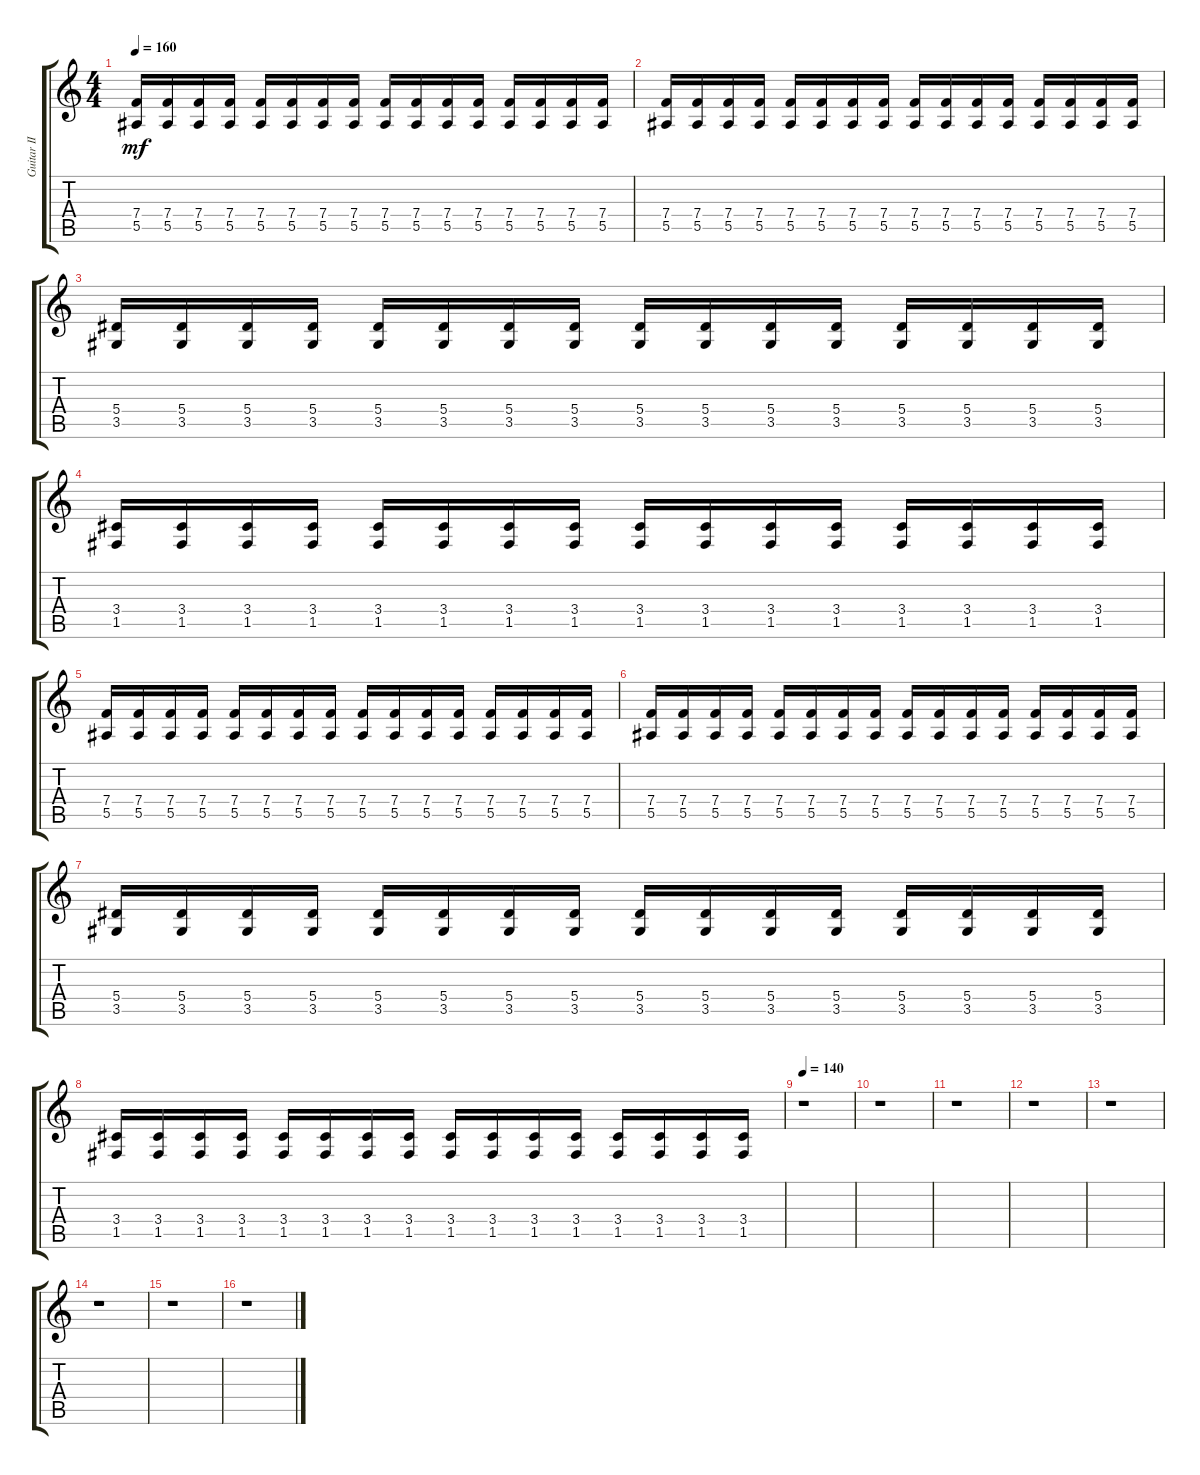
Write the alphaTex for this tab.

\track ("Guitar II" "Guitar II") {instrument distortionguitar}
\staff {score tabs}
\tuning (C4 G3 Eb3 Bb2 F2 C2) {hide}
\ts (4 4)
\tempo 160
\clef g2
\ks c
(7.4 5.5).16{dy mf} (7.4 5.5).16 (7.4 5.5).16 (7.4 5.5).16 (7.4 5.5).16 (7.4 5.5).16 (7.4 5.5).16 (7.4 5.5).16 (7.4 5.5).16 (7.4 5.5).16 (7.4 5.5).16 (7.4 5.5).16 (7.4 5.5).16 (7.4 5.5).16 (7.4 5.5).16 (7.4 5.5).16 |
(7.4 5.5).16 (7.4 5.5).16 (7.4 5.5).16 (7.4 5.5).16 (7.4 5.5).16 (7.4 5.5).16 (7.4 5.5).16 (7.4 5.5).16 (7.4 5.5).16 (7.4 5.5).16 (7.4 5.5).16 (7.4 5.5).16 (7.4 5.5).16 (7.4 5.5).16 (7.4 5.5).16 (7.4 5.5).16 |
(5.4 3.5).16 (5.4 3.5).16 (5.4 3.5).16 (5.4 3.5).16 (5.4 3.5).16 (5.4 3.5).16 (5.4 3.5).16 (5.4 3.5).16 (5.4 3.5).16 (5.4 3.5).16 (5.4 3.5).16 (5.4 3.5).16 (5.4 3.5).16 (5.4 3.5).16 (5.4 3.5).16 (5.4 3.5).16 |
(3.4 1.5).16 (3.4 1.5).16 (3.4 1.5).16 (3.4 1.5).16 (3.4 1.5).16 (3.4 1.5).16 (3.4 1.5).16 (3.4 1.5).16 (3.4 1.5).16 (3.4 1.5).16 (3.4 1.5).16 (3.4 1.5).16 (3.4 1.5).16 (3.4 1.5).16 (3.4 1.5).16 (3.4 1.5).16 |
(7.4 5.5).16 (7.4 5.5).16 (7.4 5.5).16 (7.4 5.5).16 (7.4 5.5).16 (7.4 5.5).16 (7.4 5.5).16 (7.4 5.5).16 (7.4 5.5).16 (7.4 5.5).16 (7.4 5.5).16 (7.4 5.5).16 (7.4 5.5).16 (7.4 5.5).16 (7.4 5.5).16 (7.4 5.5).16 |
(7.4 5.5).16 (7.4 5.5).16 (7.4 5.5).16 (7.4 5.5).16 (7.4 5.5).16 (7.4 5.5).16 (7.4 5.5).16 (7.4 5.5).16 (7.4 5.5).16 (7.4 5.5).16 (7.4 5.5).16 (7.4 5.5).16 (7.4 5.5).16 (7.4 5.5).16 (7.4 5.5).16 (7.4 5.5).16 |
(5.4 3.5).16 (5.4 3.5).16 (5.4 3.5).16 (5.4 3.5).16 (5.4 3.5).16 (5.4 3.5).16 (5.4 3.5).16 (5.4 3.5).16 (5.4 3.5).16 (5.4 3.5).16 (5.4 3.5).16 (5.4 3.5).16 (5.4 3.5).16 (5.4 3.5).16 (5.4 3.5).16 (5.4 3.5).16 |
(3.4 1.5).16 (3.4 1.5).16 (3.4 1.5).16 (3.4 1.5).16 (3.4 1.5).16 (3.4 1.5).16 (3.4 1.5).16 (3.4 1.5).16 (3.4 1.5).16 (3.4 1.5).16 (3.4 1.5).16 (3.4 1.5).16 (3.4 1.5).16 (3.4 1.5).16 (3.4 1.5).16 (3.4 1.5).16 |
\tempo 140
r.1 |
r.1 |
r.1 |
r.1 |
r.1 |
r.1 |
r.1 |
r.1
